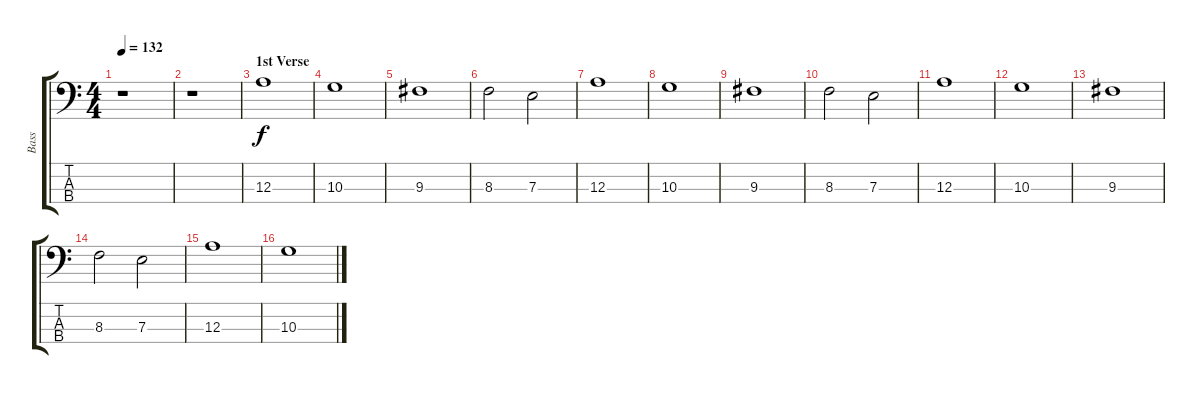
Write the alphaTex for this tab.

\track ("Bass" "Bass") {instrument electricbassfinger}
\staff {score tabs}
\tuning (G2 D2 A1 E1) {hide}
\ts (4 4)
\tempo 132
\clef f4
\ks c
r.1{dy f} |
r.1 |
\section ("" "1st Verse")
12.3.1 |
10.3.1 |
9.3.1 |
8.3.2 7.3.2 |
12.3.1 |
10.3.1 |
9.3.1 |
8.3.2 7.3.2 |
12.3.1 |
10.3.1 |
9.3.1 |
8.3.2 7.3.2 |
12.3.1 |
10.3.1
